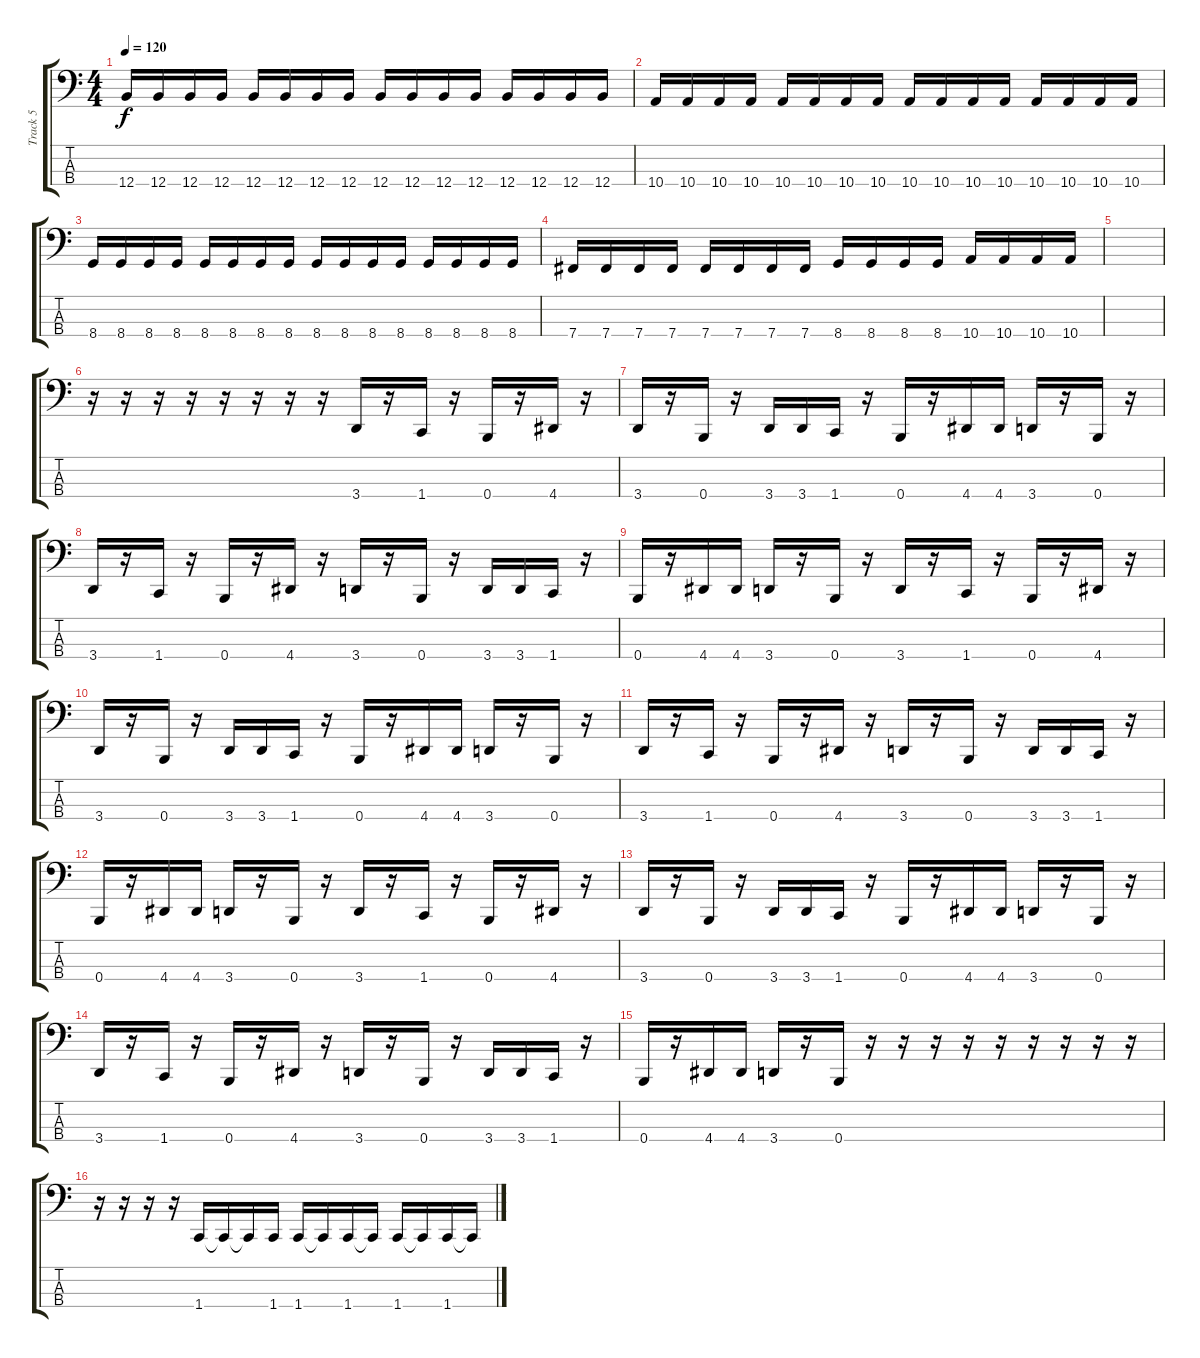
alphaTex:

\track ("Track 5" "Track 5") {instrument electricbassfinger}
\staff {score tabs}
\tuning (E2 B1 Gb1 B0) {hide}
\ts (4 4)
\tempo 120
\clef f4
\ks c
12.4.16{dy f} 12.4.16 12.4.16 12.4.16 12.4.16 12.4.16 12.4.16 12.4.16 12.4.16 12.4.16 12.4.16 12.4.16 12.4.16 12.4.16 12.4.16 12.4.16 |
10.4.16 10.4.16 10.4.16 10.4.16 10.4.16 10.4.16 10.4.16 10.4.16 10.4.16 10.4.16 10.4.16 10.4.16 10.4.16 10.4.16 10.4.16 10.4.16 |
8.4.16 8.4.16 8.4.16 8.4.16 8.4.16 8.4.16 8.4.16 8.4.16 8.4.16 8.4.16 8.4.16 8.4.16 8.4.16 8.4.16 8.4.16 8.4.16 |
7.4.16 7.4.16 7.4.16 7.4.16 7.4.16 7.4.16 7.4.16 7.4.16 8.4.16 8.4.16 8.4.16 8.4.16 10.4.16 10.4.16 10.4.16 10.4.16 |
|
r.16 r.16 r.16 r.16 r.16 r.16 r.16 r.16 3.4.16 r.16 1.4.16 r.16 0.4.16 r.16 4.4.16 r.16 |
3.4.16 r.16 0.4.16 r.16 3.4.16 3.4.16 1.4.16 r.16 0.4.16 r.16 4.4.16 4.4.16 3.4.16 r.16 0.4.16 r.16 |
3.4.16 r.16 1.4.16 r.16 0.4.16 r.16 4.4.16 r.16 3.4.16 r.16 0.4.16 r.16 3.4.16 3.4.16 1.4.16 r.16 |
0.4.16 r.16 4.4.16 4.4.16 3.4.16 r.16 0.4.16 r.16 3.4.16 r.16 1.4.16 r.16 0.4.16 r.16 4.4.16 r.16 |
3.4.16 r.16 0.4.16 r.16 3.4.16 3.4.16 1.4.16 r.16 0.4.16 r.16 4.4.16 4.4.16 3.4.16 r.16 0.4.16 r.16 |
3.4.16 r.16 1.4.16 r.16 0.4.16 r.16 4.4.16 r.16 3.4.16 r.16 0.4.16 r.16 3.4.16 3.4.16 1.4.16 r.16 |
0.4.16 r.16 4.4.16 4.4.16 3.4.16 r.16 0.4.16 r.16 3.4.16 r.16 1.4.16 r.16 0.4.16 r.16 4.4.16 r.16 |
3.4.16 r.16 0.4.16 r.16 3.4.16 3.4.16 1.4.16 r.16 0.4.16 r.16 4.4.16 4.4.16 3.4.16 r.16 0.4.16 r.16 |
3.4.16 r.16 1.4.16 r.16 0.4.16 r.16 4.4.16 r.16 3.4.16 r.16 0.4.16 r.16 3.4.16 3.4.16 1.4.16 r.16 |
0.4.16 r.16 4.4.16 4.4.16 3.4.16 r.16 0.4.16 r.16 r.16 r.16 r.16 r.16 r.16 r.16 r.16 r.16 |
r.16 r.16 r.16 r.16 1.4.16 1.4{t}.16 1.4{t}.16 1.4.16 1.4.16 1.4{t}.16 1.4.16 1.4{t}.16 1.4.16 1.4{t}.16 1.4.16 1.4{t}.16
